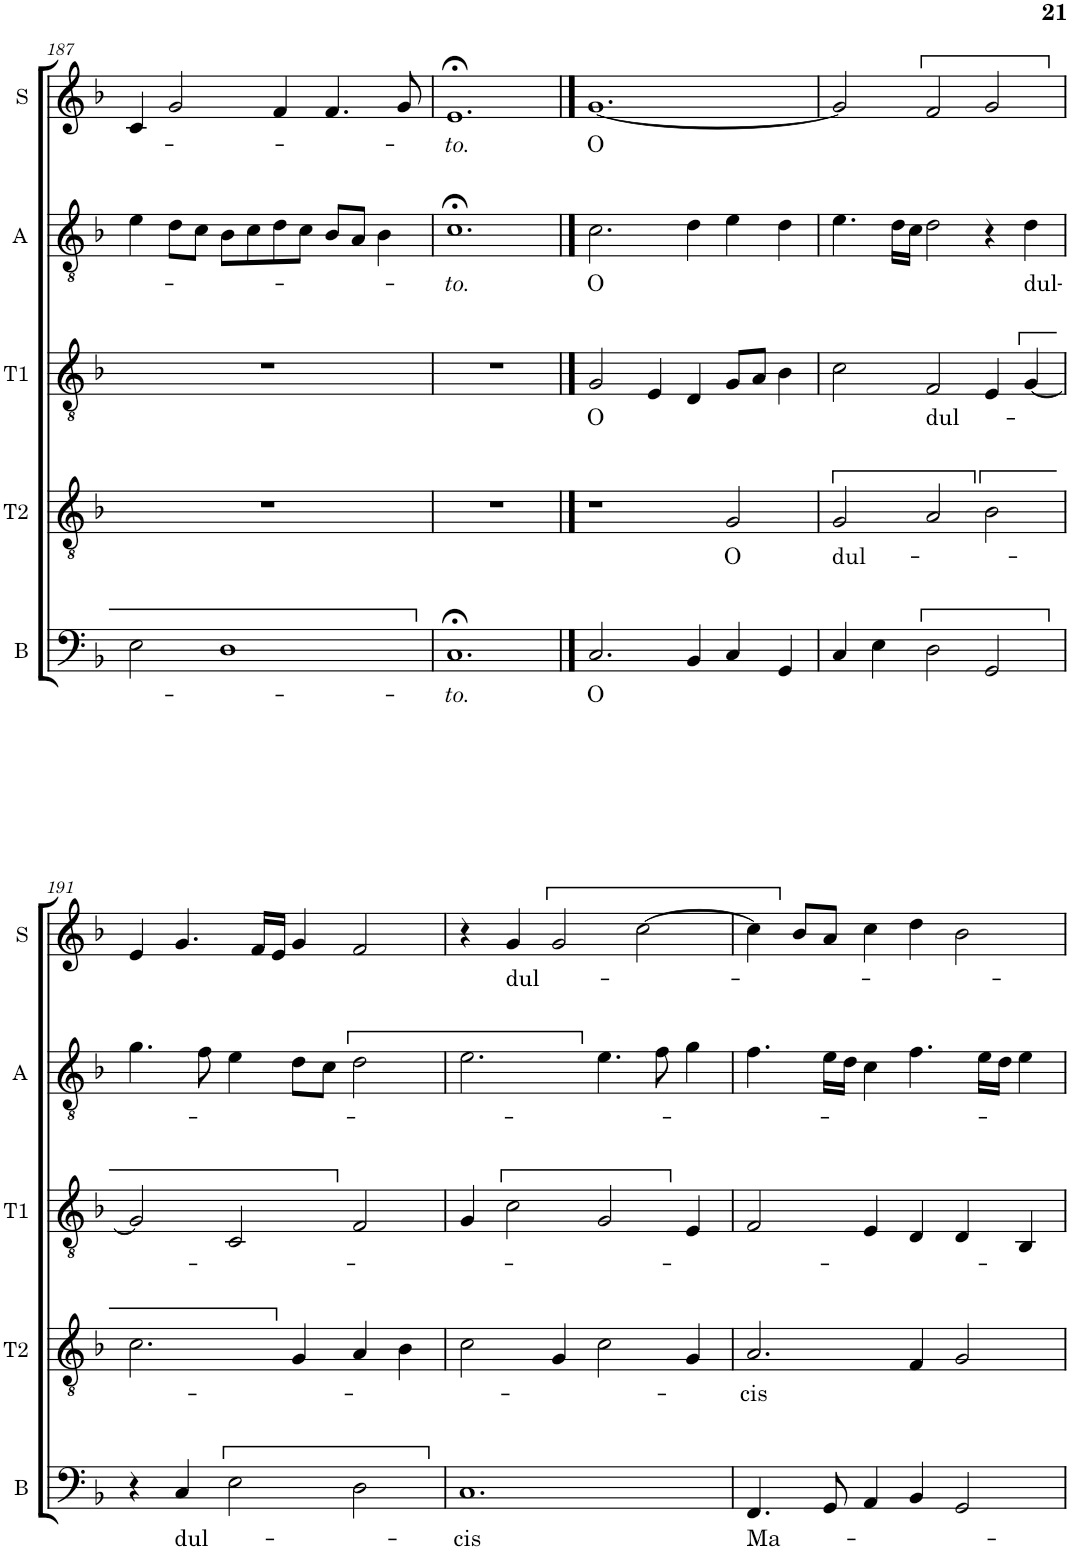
**kern	**text	**kern	**text	**kern	**text	**kern	**text	**kern	**text
*part5	*part5	*part4	*part4	*part3	*part3	*part2	*part2	*part1	*part1
*staff5	*staff5	*staff4	*staff4	*staff3	*staff3	*staff2	*staff2	*staff1	*staff1
*I"B	*	*I"T2	*	*I"T1	*	*I"A	*	*I"S	*
*I'B	*	*I'T2	*	*I'T1	*	*I'A	*	*I'S	*
!!LO:PB:g=z
*clefF4	*	*clefGv2	*	*clefGv2	*	*clefGv2	*	*clefG2	*
*k[b-]	*	*k[b-]	*	*k[b-]	*	*k[b-]	*	*k[b-]	*
*M3/2	*	*M3/2	*	*M3/2	*	*M3/2	*	*M3/2	*
=187	=187	=187	=187	=187	=187	=187	=187	=187	=187
2E\	.	1.r	.	1.r	.	4e\	.	4c/	.
.	.	.	.	.	.	8d\L	.	2g/	.
.	.	.	.	.	.	8c\J	.	.	.
1D	.	.	.	.	.	8B-\L	.	.	.
.	.	.	.	.	.	8c\	.	.	.
.	.	.	.	.	.	8d\	.	4f/	.
.	.	.	.	.	.	8c\J	.	.	.
.	.	.	.	.	.	8B-/L	.	4.f/	.
.	.	.	.	.	.	8A/J	.	.	.
.	.	.	.	.	.	4B-\	.	.	.
.	.	.	.	.	.	.	.	8g/	.
=188	=188	=188	=188	=188	=188	=188	=188	=188	=188
!	!LO:LY:b	!	!	!	!	!	!LO:LY:b	!	!LO:LY:b
1.C;<	-to.	1.r	.	1.r	.	1.c;<	-to.	1.e;<	-to.
==189	==189	==189	==189	==189	==189	==189	==189	==189	==189
!	!LO:LY:b	!	!	!	!LO:LY:b	!	!LO:LY:b	!	!LO:LY:b
2.C/	O	1r	.	2G/	O	2.c\	O	[1.g	O
.	.	.	.	4E/	.	.	.	.	.
4BB-/	.	.	.	4D/	.	4d\	.	.	.
!	!	!	!LO:LY:b	!	!	!	!	!	!
4C/	.	2G/	O	8G/L	.	4e\	.	.	.
.	.	.	.	8A/J	.	.	.	.	.
4GG/	.	.	.	4B-\	.	4d\	.	.	.
=190	=190	=190	=190	=190	=190	=190	=190	=190	=190
!	!	!	!LO:LY:b	!	!	!	!	!	!
4C/	.	2G/	dul-	2c\	.	4.e\	.	2g/]	.
4E\	.	.	.	.	.	.	.	.	.
.	.	.	.	.	.	16d\LL	.	.	.
.	.	.	.	.	.	16c\JJ	.	.	.
!	!	!	!	!	!LO:LY:b	!	!	!	!
2D\	.	2A/	.	2F/	dul-	2d\	.	2f/	.
2GG/	.	2B-\	.	4E/	.	4r	.	2g/	.
!	!	!	!	!	!	!	!LO:LY:b	!	!
.	.	.	.	[4G/	.	4d\	dul-	.	.
!!LO:LB:g=z
=191	=191	=191	=191	=191	=191	=191	=191	=191	=191
4r	.	2.c\	.	2G/]	.	4.g\	.	4e/	.
!	!LO:LY:b	!	!	!	!	!	!	!	!
4C/	dul-	.	.	.	.	.	.	4.g/	.
.	.	.	.	.	.	8f\	.	.	.
2E\	.	.	.	2C/	.	4e\	.	.	.
.	.	.	.	.	.	.	.	16f/LL	.
.	.	.	.	.	.	.	.	16e/JJ	.
.	.	4G/	.	.	.	8d\L	.	4g/	.
.	.	.	.	.	.	8c\J	.	.	.
2D\	.	4A/	.	2F/	.	2d\	.	2f/	.
.	.	4B-\	.	.	.	.	.	.	.
=192	=192	=192	=192	=192	=192	=192	=192	=192	=192
!	!LO:LY:b	!	!	!	!	!	!	!	!
1.C	-cis	2c\	.	4G/	.	2.e\	.	4r	.
!	!	!	!	!	!	!	!	!	!LO:LY:b
.	.	.	.	2c\	.	.	.	4g/	dul-
.	.	4G/	.	.	.	.	.	2g/	.
.	.	2c\	.	2G/	.	4.e\	.	.	.
.	.	.	.	.	.	.	.	[2cc\	.
.	.	.	.	.	.	8f\	.	.	.
.	.	4G/	.	4E/	.	4g\	.	.	.
=193	=193	=193	=193	=193	=193	=193	=193	=193	=193
!	!LO:LY:b	!	!LO:LY:b	!	!	!	!	!	!
4.FF/	Ma-	2.A/	-cis	2F/	.	4.f\	.	4cc\]	.
.	.	.	.	.	.	.	.	8b-/L	.
8GG/	.	.	.	.	.	16e\LL	.	8a/J	.
.	.	.	.	.	.	16d\JJ	.	.	.
4AA/	.	.	.	4E/	.	4c\	.	4cc\	.
4BB-/	.	4F/	.	4D/	.	4.f\	.	4dd\	.
2GG/	.	2G/	.	4D/	.	.	.	2b-\	.
.	.	.	.	.	.	16e\LL	.	.	.
.	.	.	.	.	.	16d\JJ	.	.	.
.	.	.	.	4BB-/	.	4e\	.	.	.
=	=	=	=	=	=	=	=	=	=
*-	*-	*-	*-	*-	*-	*-	*-	*-	*-
